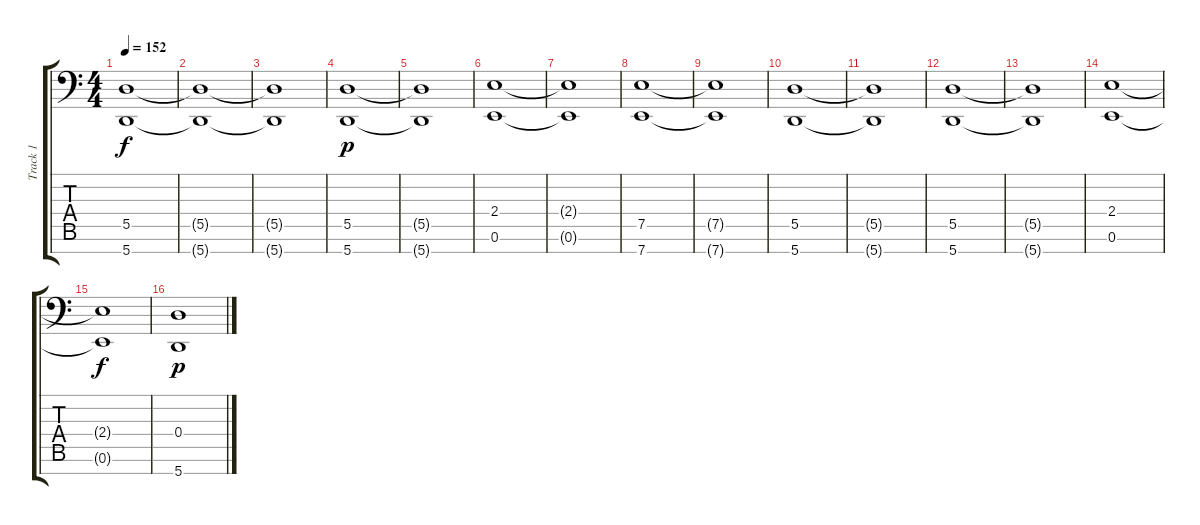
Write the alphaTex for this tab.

\track ("Track 1" "Track 1") {instrument stringensemble1}
\staff {score tabs}
\tuning (E4 B3 G3 D3 A2 E2 A1) {hide}
\ts (4 4)
\tempo 152
\clef f4
\ks c
(5.5{t} 5.7{t}).1{dy f} |
(5.5{t} 5.7{t}).1 |
(5.5{t} 5.7{t}).1 |
(5.5 5.7).1{dy p} |
(5.5{t} 5.7{t}).1 |
(2.4 0.6).1 |
(2.4{t} 0.6{t}).1 |
(7.5 7.7).1 |
(7.5{t} 7.7{t}).1 |
(5.5 5.7).1 |
(5.5{t} 5.7{t}).1 |
(5.5 5.7).1 |
(5.5{t} 5.7{t}).1 |
(2.4 0.6).1 |
(2.4{t} 0.6{t}).1{dy f} |
(0.4 5.7).1{dy p}
